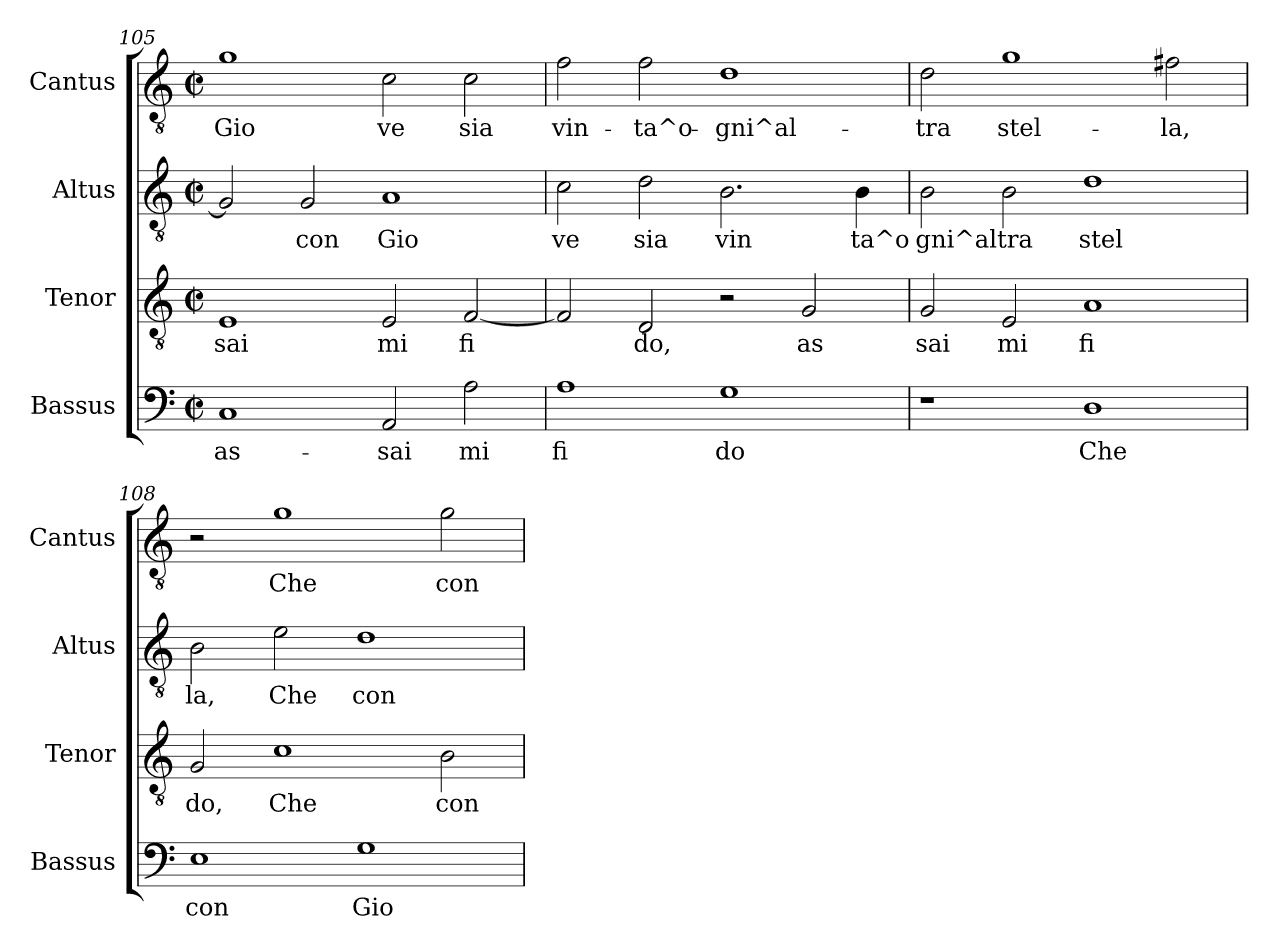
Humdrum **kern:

**kern	**text	**kern	**text	**kern	**text	**kern	**text
*part4	*part4	*part3	*part3	*part2	*part2	*part1	*part1
*staff4	*staff4	*staff3	*staff3	*staff2	*staff2	*staff1	*staff1
*I"Bassus	*	*I"Tenor	*	*I"Altus	*	*I"Cantus	*
*I'Bassus	*	*I'Tenor	*	*I'Altus	*	*I'Cantus	*
*clefF4	*	*clefGv2	*	*clefGv2	*	*clefGv2	*
*k[]	*	*k[]	*	*k[]	*	*k[]	*
*C:	*	*C:	*	*C:	*	*C:	*
*M2/2	*	*M2/2	*	*M2/2	*	*M2/2	*
*met(c|)	*	*met(c|)	*	*met(c|)	*	*met(c|)	*
=105	=105	=105	=105	=105	=105	=105	=105
!	!LO:LY:b:cj	!	!LO:LY:b:cj	!	!LO:LY:b:cj	!	!LO:LY:b:cj
1C	as-	1E	sai	2G/]	.	1g	Gio
!	!	!	!	!	!LO:LY:b:cj	!	!
.	.	.	.	2G/	con	.	.
!	!LO:LY:b:cj	!	!LO:LY:b:cj	!	!LO:LY:b:cj	!	!LO:LY:b:cj
2AA/	-sai	2E/	mi	1A	Gio	2c\	ve
!	!LO:LY:b:cj	!	!LO:LY:b:cj	!	!	!	!LO:LY:b:cj
2A\	mi	[<2F/	fi	.	.	2c\	sia
!!LO:LB:g=z
=106	=106	=106	=106	=106	=106	=106	=106
!	!LO:LY:b:cj	!	!LO:LY:b:cj	!	!LO:LY:b:cj	!	!LO:LY:b:cj
1A	fi	2F/]	.	2c\	ve	2f\	vin-
!	!	!	!LO:LY:b:cj	!	!LO:LY:b:cj	!	!LO:LY:b:cj
.	.	2D/	do,	2d\	sia	2f\	-ta^o-
!	!LO:LY:b:cj	!	!	!	!LO:LY:b:cj	!	!LO:LY:b:cj
1G	do	2r	.	2.B\	vin	1d	-gni^al-
!	!	!	!LO:LY:b:cj	!	!	!	!
.	.	2G/	as	.	.	.	.
!	!	!	!	!	!LO:LY:b:cj	!	!
.	.	.	.	4B\	ta^o	.	.
=107	=107	=107	=107	=107	=107	=107	=107
!	!	!	!LO:LY:b:cj	!	!LO:LY:b:cj	!	!LO:LY:b:cj
1r	.	2G/	sai	2B\	gni^al	2d\	-tra
!	!	!	!LO:LY:b:cj	!	!LO:LY:b:cj	!	!LO:LY:b:cj
.	.	2E/	mi	2B\	tra	1g	stel-
!	!LO:LY:b:cj	!	!LO:LY:b:cj	!	!LO:LY:b:cj	!	!
1D	Che	1A	fi	1d	stel	.	.
!	!	!	!	!	!	!	!LO:LY:b:cj
.	.	.	.	.	.	2f#X\	-la,
=108	=108	=108	=108	=108	=108	=108	=108
!	!LO:LY:b:cj	!	!LO:LY:b:cj	!	!LO:LY:b:cj	!	!
1E	con	2G/	do,	2B\	la,	2r	.
!	!	!	!LO:LY:b:cj	!	!LO:LY:b:cj	!	!LO:LY:b:cj
.	.	1c	Che	2e\	Che	1g	Che
!	!LO:LY:b:cj	!	!	!	!LO:LY:b:cj	!	!
1G	Gio	.	.	1d	con	.	.
!	!	!	!LO:LY:b:cj	!	!	!	!LO:LY:b:cj
.	.	2B\	con	.	.	2g\	con
=	=	=	=	=	=	=	=
*-	*-	*-	*-	*-	*-	*-	*-
